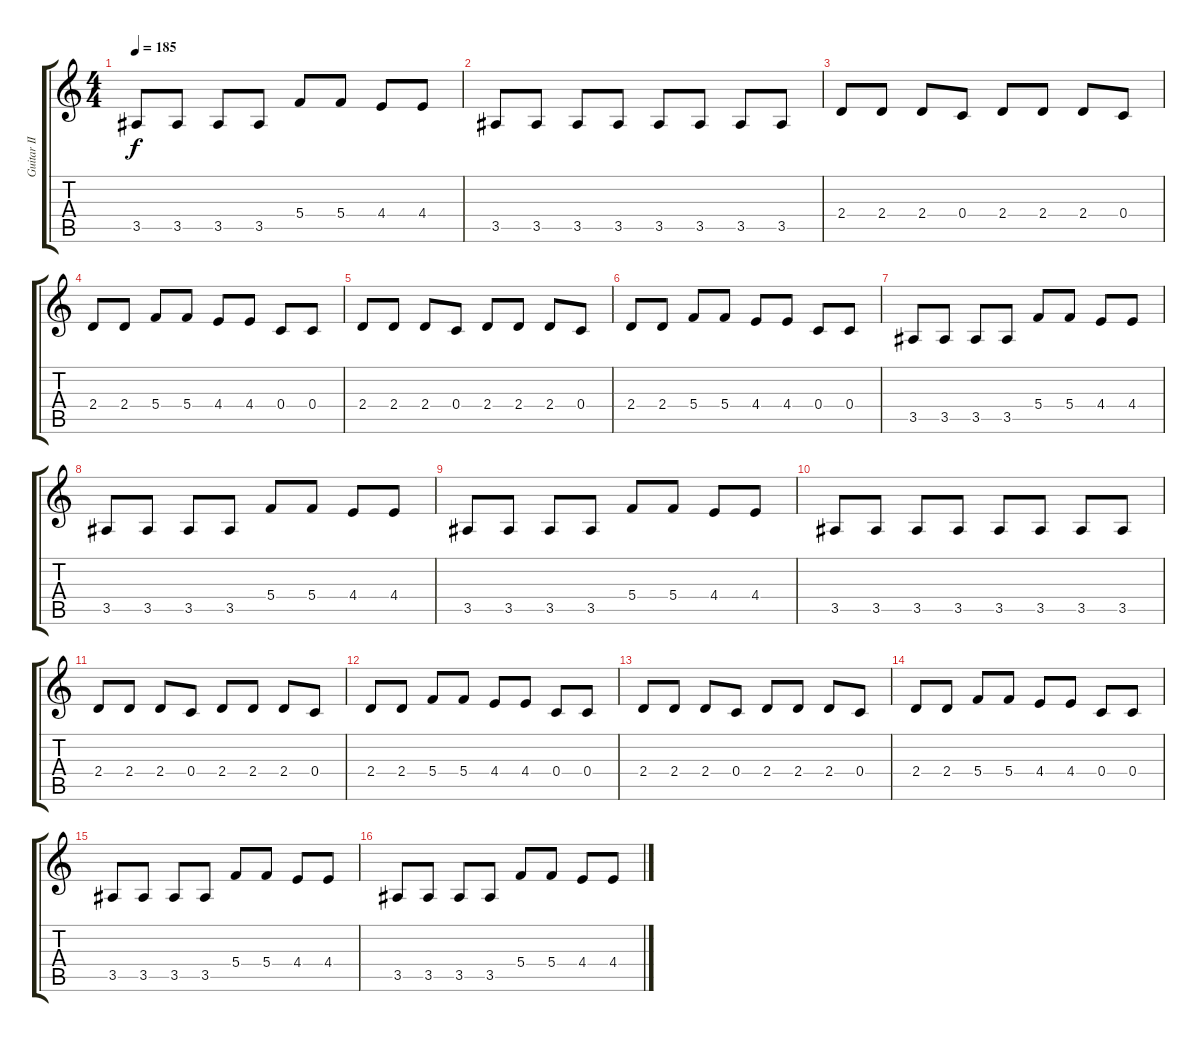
\track ("Guitar II" "Guitar II") {instrument distortionguitar}
\staff {score tabs}
\tuning (D4 A3 F3 C3 G2 D2) {hide}
\ts (4 4)
\tempo 185
\clef g2
\ks c
3.5.8{dy f} 3.5.8 3.5.8 3.5.8 5.4.8 5.4.8 4.4.8 4.4.8 |
3.5.8 3.5.8 3.5.8 3.5.8 3.5.8 3.5.8 3.5.8 3.5.8 |
2.4.8 2.4.8 2.4.8 0.4.8 2.4.8 2.4.8 2.4.8 0.4.8 |
2.4.8 2.4.8 5.4.8 5.4.8 4.4.8 4.4.8 0.4.8 0.4.8 |
2.4.8 2.4.8 2.4.8 0.4.8 2.4.8 2.4.8 2.4.8 0.4.8 |
2.4.8 2.4.8 5.4.8 5.4.8 4.4.8 4.4.8 0.4.8 0.4.8 |
3.5.8 3.5.8 3.5.8 3.5.8 5.4.8 5.4.8 4.4.8 4.4.8 |
3.5.8 3.5.8 3.5.8 3.5.8 5.4.8 5.4.8 4.4.8 4.4.8 |
3.5.8 3.5.8 3.5.8 3.5.8 5.4.8 5.4.8 4.4.8 4.4.8 |
3.5.8 3.5.8 3.5.8 3.5.8 3.5.8 3.5.8 3.5.8 3.5.8 |
2.4.8 2.4.8 2.4.8 0.4.8 2.4.8 2.4.8 2.4.8 0.4.8 |
2.4.8 2.4.8 5.4.8 5.4.8 4.4.8 4.4.8 0.4.8 0.4.8 |
2.4.8 2.4.8 2.4.8 0.4.8 2.4.8 2.4.8 2.4.8 0.4.8 |
2.4.8 2.4.8 5.4.8 5.4.8 4.4.8 4.4.8 0.4.8 0.4.8 |
3.5.8 3.5.8 3.5.8 3.5.8 5.4.8 5.4.8 4.4.8 4.4.8 |
3.5.8 3.5.8 3.5.8 3.5.8 5.4.8 5.4.8 4.4.8 4.4.8
